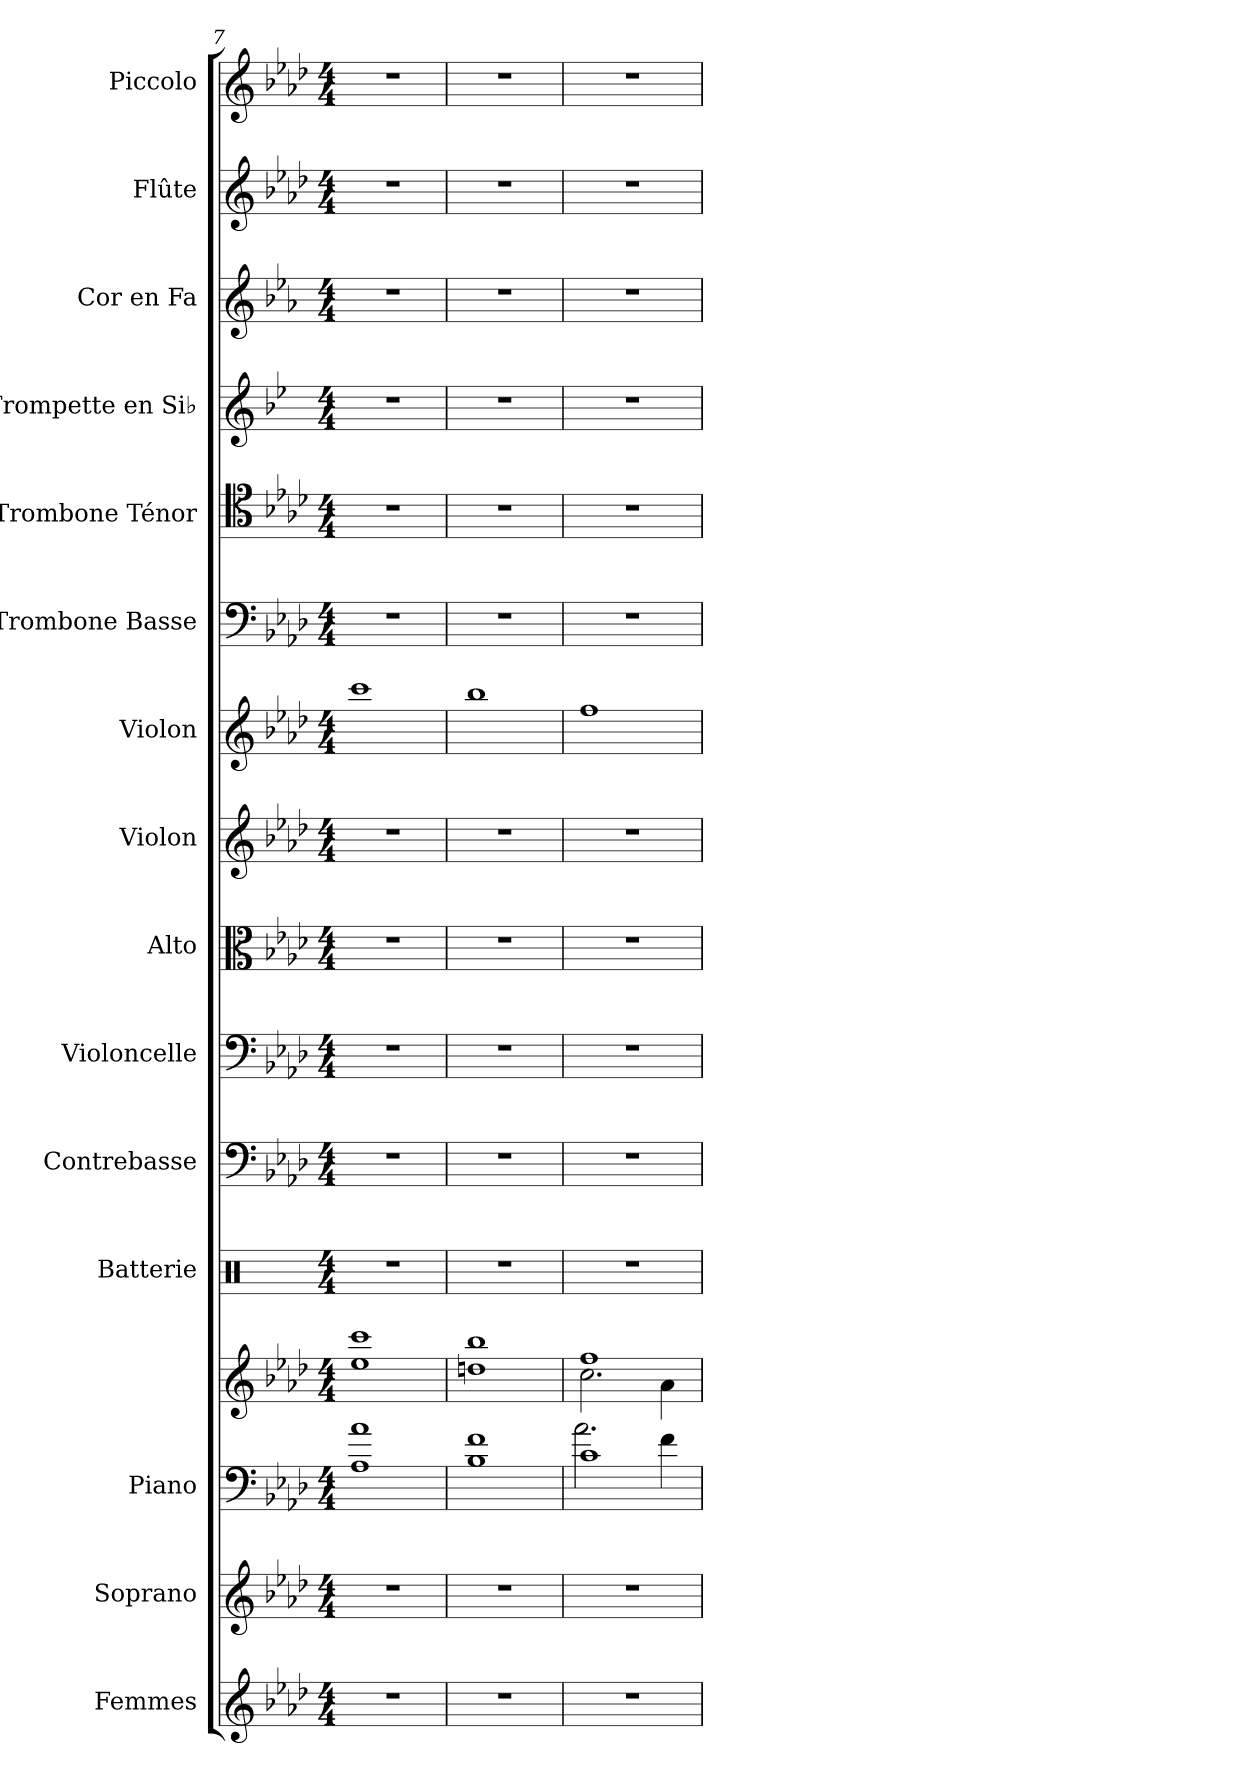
**kern	**kern	**kern	**kern	**kern	**kern	**kern	**kern	**kern	**kern	**kern	**kern	**kern	**kern	**kern	**kern
*part15	*part14	*part13	*part13	*part12	*part11	*part10	*part9	*part8	*part7	*part6	*part5	*part4	*part3	*part2	*part1
*staff16	*staff15	*staff14	*staff13	*staff12	*staff11	*staff10	*staff9	*staff8	*staff7	*staff6	*staff5	*staff4	*staff3	*staff2	*staff1
*I"Femmes	*I"Soprano	*I"Piano	*	*I"Batterie	*I"Contrebasse	*I"Violoncelle	*I"Alto	*I"Violon	*I"Violon	*I"Trombone Basse	*I"Trombone Ténor	*I"Trompette en Si♭	*I"Cor en Fa	*I"Flûte	*I"Piccolo
*I'F.	*I'S.	*I'Pia.	*	*I'Bat.	*I'Cb.	*I'Vlc	*I'Alt.	*I'Vln.	*I'Vln.	*I'Tbn. B.	*I'Tbn. T.	*I'Tromp. Si♭	*I'Cor Fa	*I'Fl.	*I'Picc.
*clefG2	*clefG2	*clefF4	*clefG2	*clefX	*clefF4	*clefF4	*clefC3	*clefG2	*clefG2	*clefF4	*clefC4	*clefG2	*clefG2	*clefG2	*clefG2
*	*	*	*	*	*ITrd7c12	*	*	*	*	*	*	*ITrd1c2	*ITrd4c7	*	*ITrd-7c-12
*k[b-e-a-d-]	*k[b-e-a-d-]	*k[b-e-a-d-]	*k[b-e-a-d-]	*k[]	*k[b-e-a-d-]	*k[b-e-a-d-]	*k[b-e-a-d-]	*k[b-e-a-d-]	*k[b-e-a-d-]	*k[b-e-a-d-]	*k[b-e-a-d-]	*k[b-e-a-d-]	*k[b-e-a-d-]	*k[b-e-a-d-]	*k[b-e-a-d-]
*M4/4	*M4/4	*M4/4	*M4/4	*M4/4	*M4/4	*M4/4	*M4/4	*M4/4	*M4/4	*M4/4	*M4/4	*M4/4	*M4/4	*M4/4	*M4/4
=7	=7	=7	=7	=7	=7	=7	=7	=7	=7	=7	=7	=7	=7	=7	=7
1r	1r	1A- 1a-	1ee- 1ccc	1r	1r	1r	1r	1r	1ccc	1r	1r	1r	1r	1r	1r
=8	=8	=8	=8	=8	=8	=8	=8	=8	=8	=8	=8	=8	=8	=8	=8
1r	1r	1B- 1f	1ddn 1bb-	1r	1r	1r	1r	1r	1bb-	1r	1r	1r	1r	1r	1r
=9	=9	=9	=9	=9	=9	=9	=9	=9	=9	=9	=9	=9	=9	=9	=9
*	*	*^	*^	*	*	*	*	*	*	*	*	*	*	*	*
1r	1r	1c	2.a-\	1ff	2.cc\	1r	1r	1r	1r	1r	1ff	1r	1r	1r	1r	1r	1r
.	.	.	4f\	.	4a-\	.	.	.	.	.	.	.	.	.	.	.	.
*	*	*v	*v	*	*	*	*	*	*	*	*	*	*	*	*	*	*
*	*	*	*v	*v	*	*	*	*	*	*	*	*	*	*	*	*
=	=	=	=	=	=	=	=	=	=	=	=	=	=	=	=
*-	*-	*-	*-	*-	*-	*-	*-	*-	*-	*-	*-	*-	*-	*-	*-
